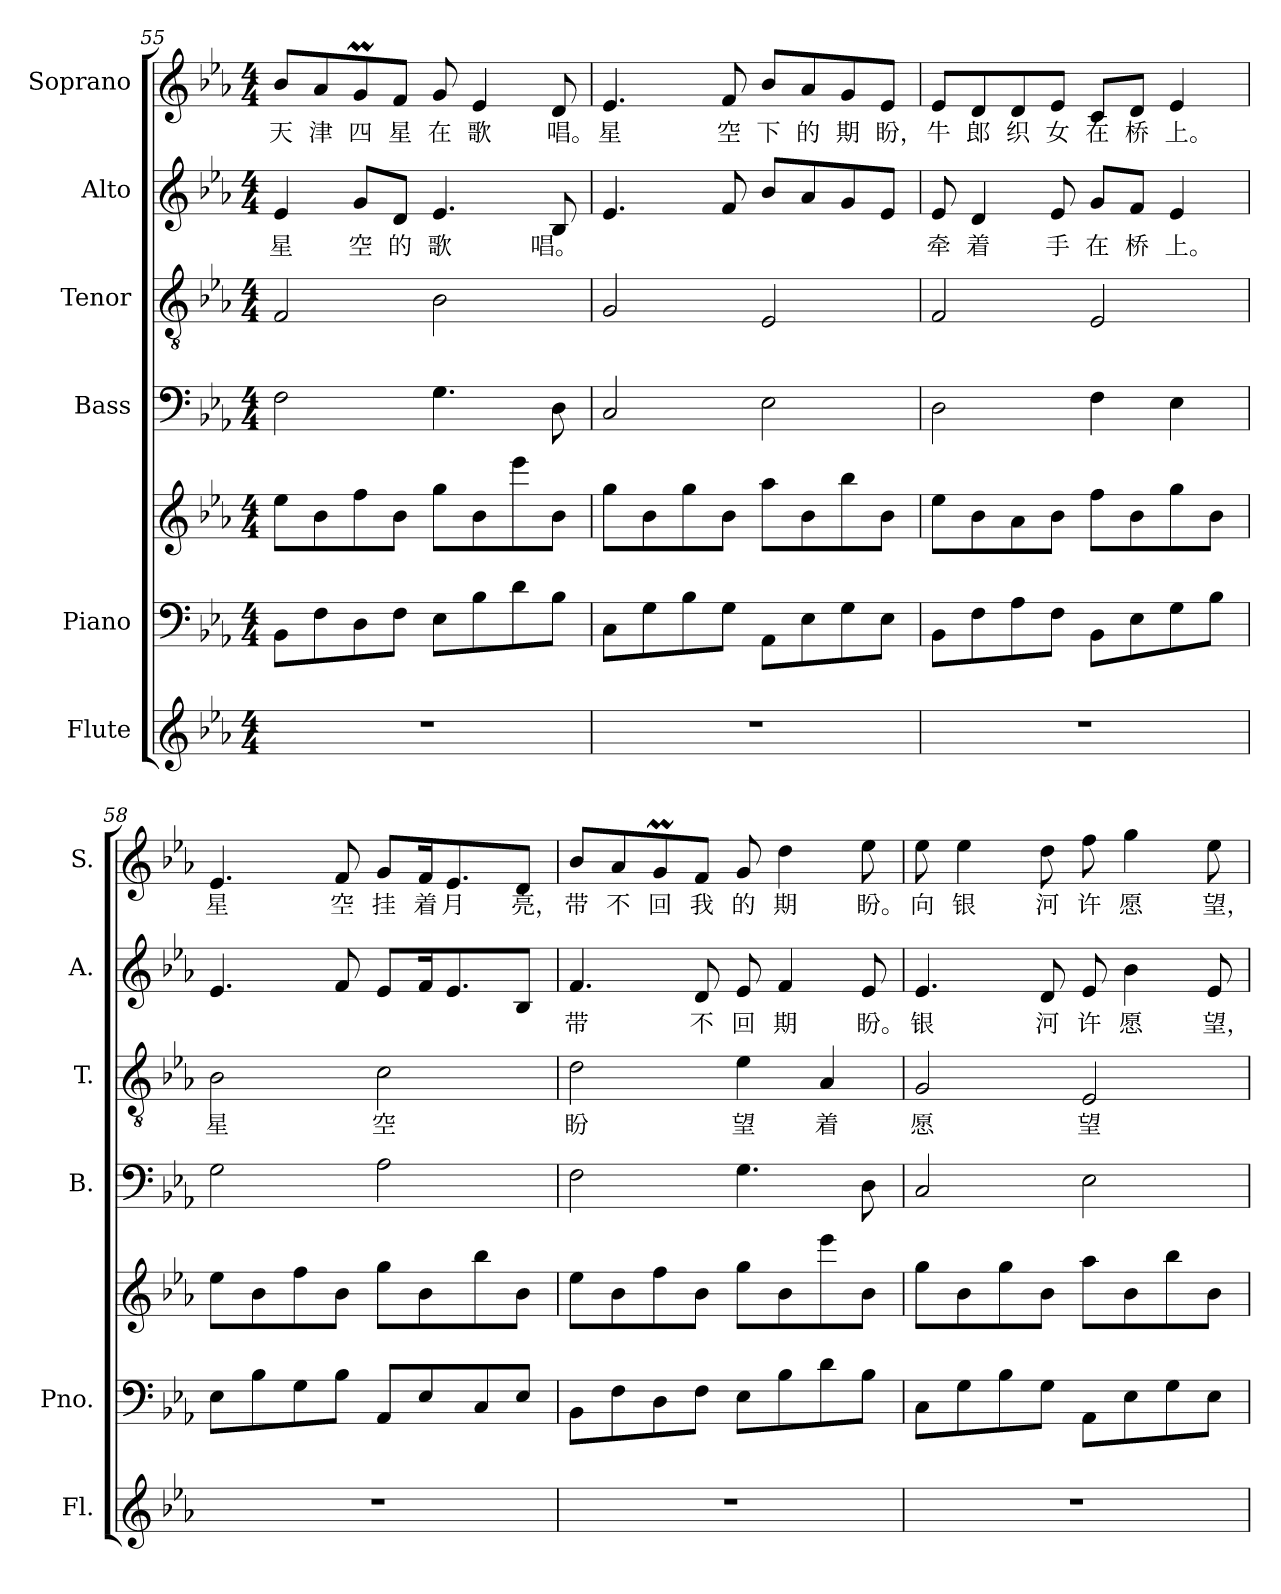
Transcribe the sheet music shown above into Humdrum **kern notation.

**kern	**kern	**kern	**kern	**kern	**text	**kern	**text	**kern	**text
*part6	*part5	*part5	*part4	*part3	*part3	*part2	*part2	*part1	*part1
*staff7	*staff6	*staff5	*staff4	*staff3	*staff3	*staff2	*staff2	*staff1	*staff1
*I"Flute	*I"Piano	*	*I"Bass	*I"Tenor	*	*I"Alto	*	*I"Soprano	*
*I'Fl.	*I'Pno.	*	*I'B.	*I'T.	*	*I'A.	*	*I'S.	*
*clefG2	*clefF4	*clefG2	*clefF4	*clefGv2	*	*clefG2	*	*clefG2	*
*k[b-e-a-]	*k[b-e-a-]	*k[b-e-a-]	*k[b-e-a-]	*k[b-e-a-]	*	*k[b-e-a-]	*	*k[b-e-a-]	*
*M4/4	*M4/4	*M4/4	*M4/4	*M4/4	*	*M4/4	*	*M4/4	*
=55	=55	=55	=55	=55	=55	=55	=55	=55	=55
!	!	!	!	!	!	!	!LO:LY:b	!	!LO:LY:b
1r	8BB-\L	8ee-\L	2F\	2F/	.	4e-/	星	8b-/L	天
!	!	!	!	!	!	!	!	!	!LO:LY:b
.	8F\	8b-\	.	.	.	.	.	8a-/	津
!	!	!	!	!	!	!	!LO:LY:b	!	!LO:LY:b
.	8D\	8ff\	.	.	.	8g/L	空	8gm/	四
!	!	!	!	!	!	!	!LO:LY:b	!	!LO:LY:b
.	8F\J	8b-\J	.	.	.	8d/J	的	8f/J	星
!	!	!	!	!	!	!	!LO:LY:b	!	!LO:LY:b
.	8E-\L	8gg\L	4.G\	2B-\	.	4.e-/	歌	8g/	在
!	!	!	!	!	!	!	!	!	!LO:LY:b
.	8B-\	8b-\	.	.	.	.	.	4e-/	歌
.	8d\	8eee-\	.	.	.	.	.	.	.
!	!	!	!	!	!	!	!LO:LY:b	!	!LO:LY:b
.	8B-\J	8b-\J	8D\	.	.	8B-/	唱。	8d/	唱。
=56	=56	=56	=56	=56	=56	=56	=56	=56	=56
!	!	!	!	!	!	!	!	!	!LO:LY:b
1r	8C\L	8gg\L	2C/	2G/	.	4.e-/	.	4.e-/	星
.	8G\	8b-\	.	.	.	.	.	.	.
.	8B-\	8gg\	.	.	.	.	.	.	.
!	!	!	!	!	!	!	!	!	!LO:LY:b
.	8G\J	8b-\J	.	.	.	8f/	.	8f/	空
!	!	!	!	!	!	!	!	!	!LO:LY:b
.	8AA-\L	8aa-\L	2E-\	2E-/	.	8b-/L	.	8b-/L	下
!	!	!	!	!	!	!	!	!	!LO:LY:b
.	8E-\	8b-\	.	.	.	8a-/	.	8a-/	的
!	!	!	!	!	!	!	!	!	!LO:LY:b
.	8G\	8bb-\	.	.	.	8g/	.	8g/	期
!	!	!	!	!	!	!	!	!	!LO:LY:b
.	8E-\J	8b-\J	.	.	.	8e-/J	.	8e-/J	盼，
=57	=57	=57	=57	=57	=57	=57	=57	=57	=57
!	!	!	!	!	!	!	!LO:LY:b	!	!LO:LY:b
1r	8BB-\L	8ee-\L	2D\	2F/	.	8e-/	牵	8e-/L	牛
!	!	!	!	!	!	!	!LO:LY:b	!	!LO:LY:b
.	8F\	8b-\	.	.	.	4d/	着	8d/	郎
!	!	!	!	!	!	!	!	!	!LO:LY:b
.	8A-\	8a-\	.	.	.	.	.	8d/	织
!	!	!	!	!	!	!	!LO:LY:b	!	!LO:LY:b
.	8F\J	8b-\J	.	.	.	8e-/	手	8e-/J	女
!	!	!	!	!	!	!	!LO:LY:b	!	!LO:LY:b
.	8BB-\L	8ff\L	4F\	2E-/	.	8g/L	在	8c/L	在
!	!	!	!	!	!	!	!LO:LY:b	!	!LO:LY:b
.	8E-\	8b-\	.	.	.	8f/J	桥	8d/J	桥
!	!	!	!	!	!	!	!LO:LY:b	!	!LO:LY:b
.	8G\	8gg\	4E-\	.	.	4e-/	上。	4e-/	上。
.	8B-\J	8b-\J	.	.	.	.	.	.	.
!!LO:PB:g=z
=58	=58	=58	=58	=58	=58	=58	=58	=58	=58
!	!	!	!	!	!LO:LY:b	!	!	!	!LO:LY:b
1r	8E-\L	8ee-\L	2G\	2B-\	星	4.e-/	.	4.e-/	星
.	8B-\	8b-\	.	.	.	.	.	.	.
.	8G\	8ff\	.	.	.	.	.	.	.
!	!	!	!	!	!	!	!	!	!LO:LY:b
.	8B-\J	8b-\J	.	.	.	8f/	.	8f/	空
!	!	!	!	!	!LO:LY:b	!	!	!	!LO:LY:b
.	8AA-/L	8gg\L	2A-\	2c\	空	8e-/L	.	8g/L	挂
!	!	!	!	!	!	!	!	!	!LO:LY:b
.	8E-/	8b-\	.	.	.	16f/K	.	16f/K	着
!	!	!	!	!	!	!	!	!	!LO:LY:b
.	.	.	.	.	.	8.e-/	.	8.e-/	月
.	8C/	8bb-\	.	.	.	.	.	.	.
!	!	!	!	!	!	!	!	!	!LO:LY:b
.	8E-/J	8b-\J	.	.	.	8B-/J	.	8d/J	亮，
=59	=59	=59	=59	=59	=59	=59	=59	=59	=59
!	!	!	!	!	!LO:LY:b	!	!LO:LY:b	!	!LO:LY:b
1r	8BB-\L	8ee-\L	2F\	2d\	盼	4.f/	带	8b-/L	带
!	!	!	!	!	!	!	!	!	!LO:LY:b
.	8F\	8b-\	.	.	.	.	.	8a-/	不
!	!	!	!	!	!	!	!	!	!LO:LY:b
.	8D\	8ff\	.	.	.	.	.	8gm/	回
!	!	!	!	!	!	!	!LO:LY:b	!	!LO:LY:b
.	8F\J	8b-\J	.	.	.	8d/	不	8f/J	我
!	!	!	!	!	!LO:LY:b	!	!LO:LY:b	!	!LO:LY:b
.	8E-\L	8gg\L	4.G\	4e-\	望	8e-/	回	8g/	的
!	!	!	!	!	!	!	!LO:LY:b	!	!LO:LY:b
.	8B-\	8b-\	.	.	.	4f/	期	4dd\	期
!	!	!	!	!	!LO:LY:b	!	!	!	!
.	8d\	8eee-\	.	4A-/	着	.	.	.	.
!	!	!	!	!	!	!	!LO:LY:b	!	!LO:LY:b
.	8B-\J	8b-\J	8D\	.	.	8e-/	盼。	8ee-\	盼。
=60	=60	=60	=60	=60	=60	=60	=60	=60	=60
!	!	!	!	!	!LO:LY:b	!	!LO:LY:b	!	!LO:LY:b
1r	8C\L	8gg\L	2C/	2G/	愿	4.e-/	银	8ee-\	向
!	!	!	!	!	!	!	!	!	!LO:LY:b
.	8G\	8b-\	.	.	.	.	.	4ee-\	银
.	8B-\	8gg\	.	.	.	.	.	.	.
!	!	!	!	!	!	!	!LO:LY:b	!	!LO:LY:b
.	8G\J	8b-\J	.	.	.	8d/	河	8dd\	河
!	!	!	!	!	!LO:LY:b	!	!LO:LY:b	!	!LO:LY:b
.	8AA-\L	8aa-\L	2E-\	2E-/	望	8e-/	许	8ff\	许
!	!	!	!	!	!	!	!LO:LY:b	!	!LO:LY:b
.	8E-\	8b-\	.	.	.	4b-\	愿	4gg\	愿
.	8G\	8bb-\	.	.	.	.	.	.	.
!	!	!	!	!	!	!	!LO:LY:b	!	!LO:LY:b
.	8E-\J	8b-\J	.	.	.	8e-/	望，	8ee-\	望，
=	=	=	=	=	=	=	=	=	=
*-	*-	*-	*-	*-	*-	*-	*-	*-	*-
